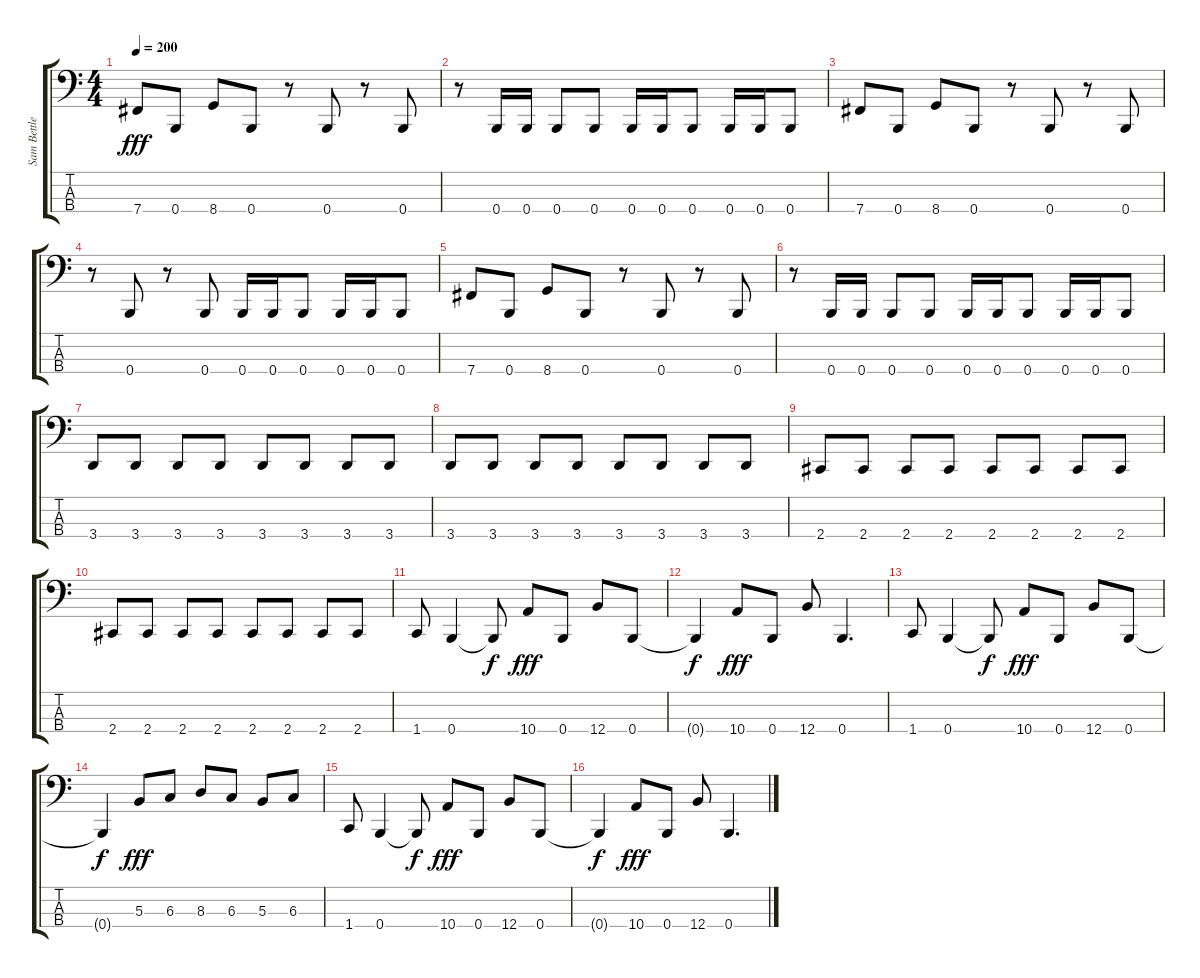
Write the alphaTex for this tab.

\track ("Sam Bettley" "Sam Bettle") {instrument electricbasspick}
\staff {score tabs}
\tuning (E2 B1 Gb1 B0) {hide}
\ts (4 4)
\tempo 200
\clef f4
\ks c
7.4.8{dy fff} 0.4.8 8.4.8 0.4.8 r.8 0.4.8 r.8 0.4.8 |
r.8 0.4.16 0.4.16 0.4.8 0.4.8 0.4.16 0.4.16 0.4.8 0.4.16 0.4.16 0.4.8 |
7.4.8 0.4.8 8.4.8 0.4.8 r.8 0.4.8 r.8 0.4.8 |
r.8 0.4.8 r.8 0.4.8 0.4.16 0.4.16 0.4.8 0.4.16 0.4.16 0.4.8 |
7.4.8 0.4.8 8.4.8 0.4.8 r.8 0.4.8 r.8 0.4.8 |
r.8 0.4.16 0.4.16 0.4.8 0.4.8 0.4.16 0.4.16 0.4.8 0.4.16 0.4.16 0.4.8 |
3.4.8 3.4.8 3.4.8 3.4.8 3.4.8 3.4.8 3.4.8 3.4.8 |
3.4.8 3.4.8 3.4.8 3.4.8 3.4.8 3.4.8 3.4.8 3.4.8 |
2.4.8 2.4.8 2.4.8 2.4.8 2.4.8 2.4.8 2.4.8 2.4.8 |
2.4.8 2.4.8 2.4.8 2.4.8 2.4.8 2.4.8 2.4.8 2.4.8 |
1.4.8 0.4.4 0.4{t}.8{dy f} 10.4.8{dy fff} 0.4.8 12.4.8 0.4.8 |
0.4{t}.4{dy f} 10.4.8{dy fff} 0.4.8 12.4.8 0.4.4{d} |
1.4.8 0.4.4 0.4{t}.8{dy f} 10.4.8{dy fff} 0.4.8 12.4.8 0.4.8 |
0.4{t}.4{dy f} 5.3.8{dy fff} 6.3.8 8.3.8 6.3.8 5.3.8 6.3.8 |
1.4.8 0.4.4 0.4{t}.8{dy f} 10.4.8{dy fff} 0.4.8 12.4.8 0.4.8 |
0.4{t}.4{dy f} 10.4.8{dy fff} 0.4.8 12.4.8 0.4.4{d}
